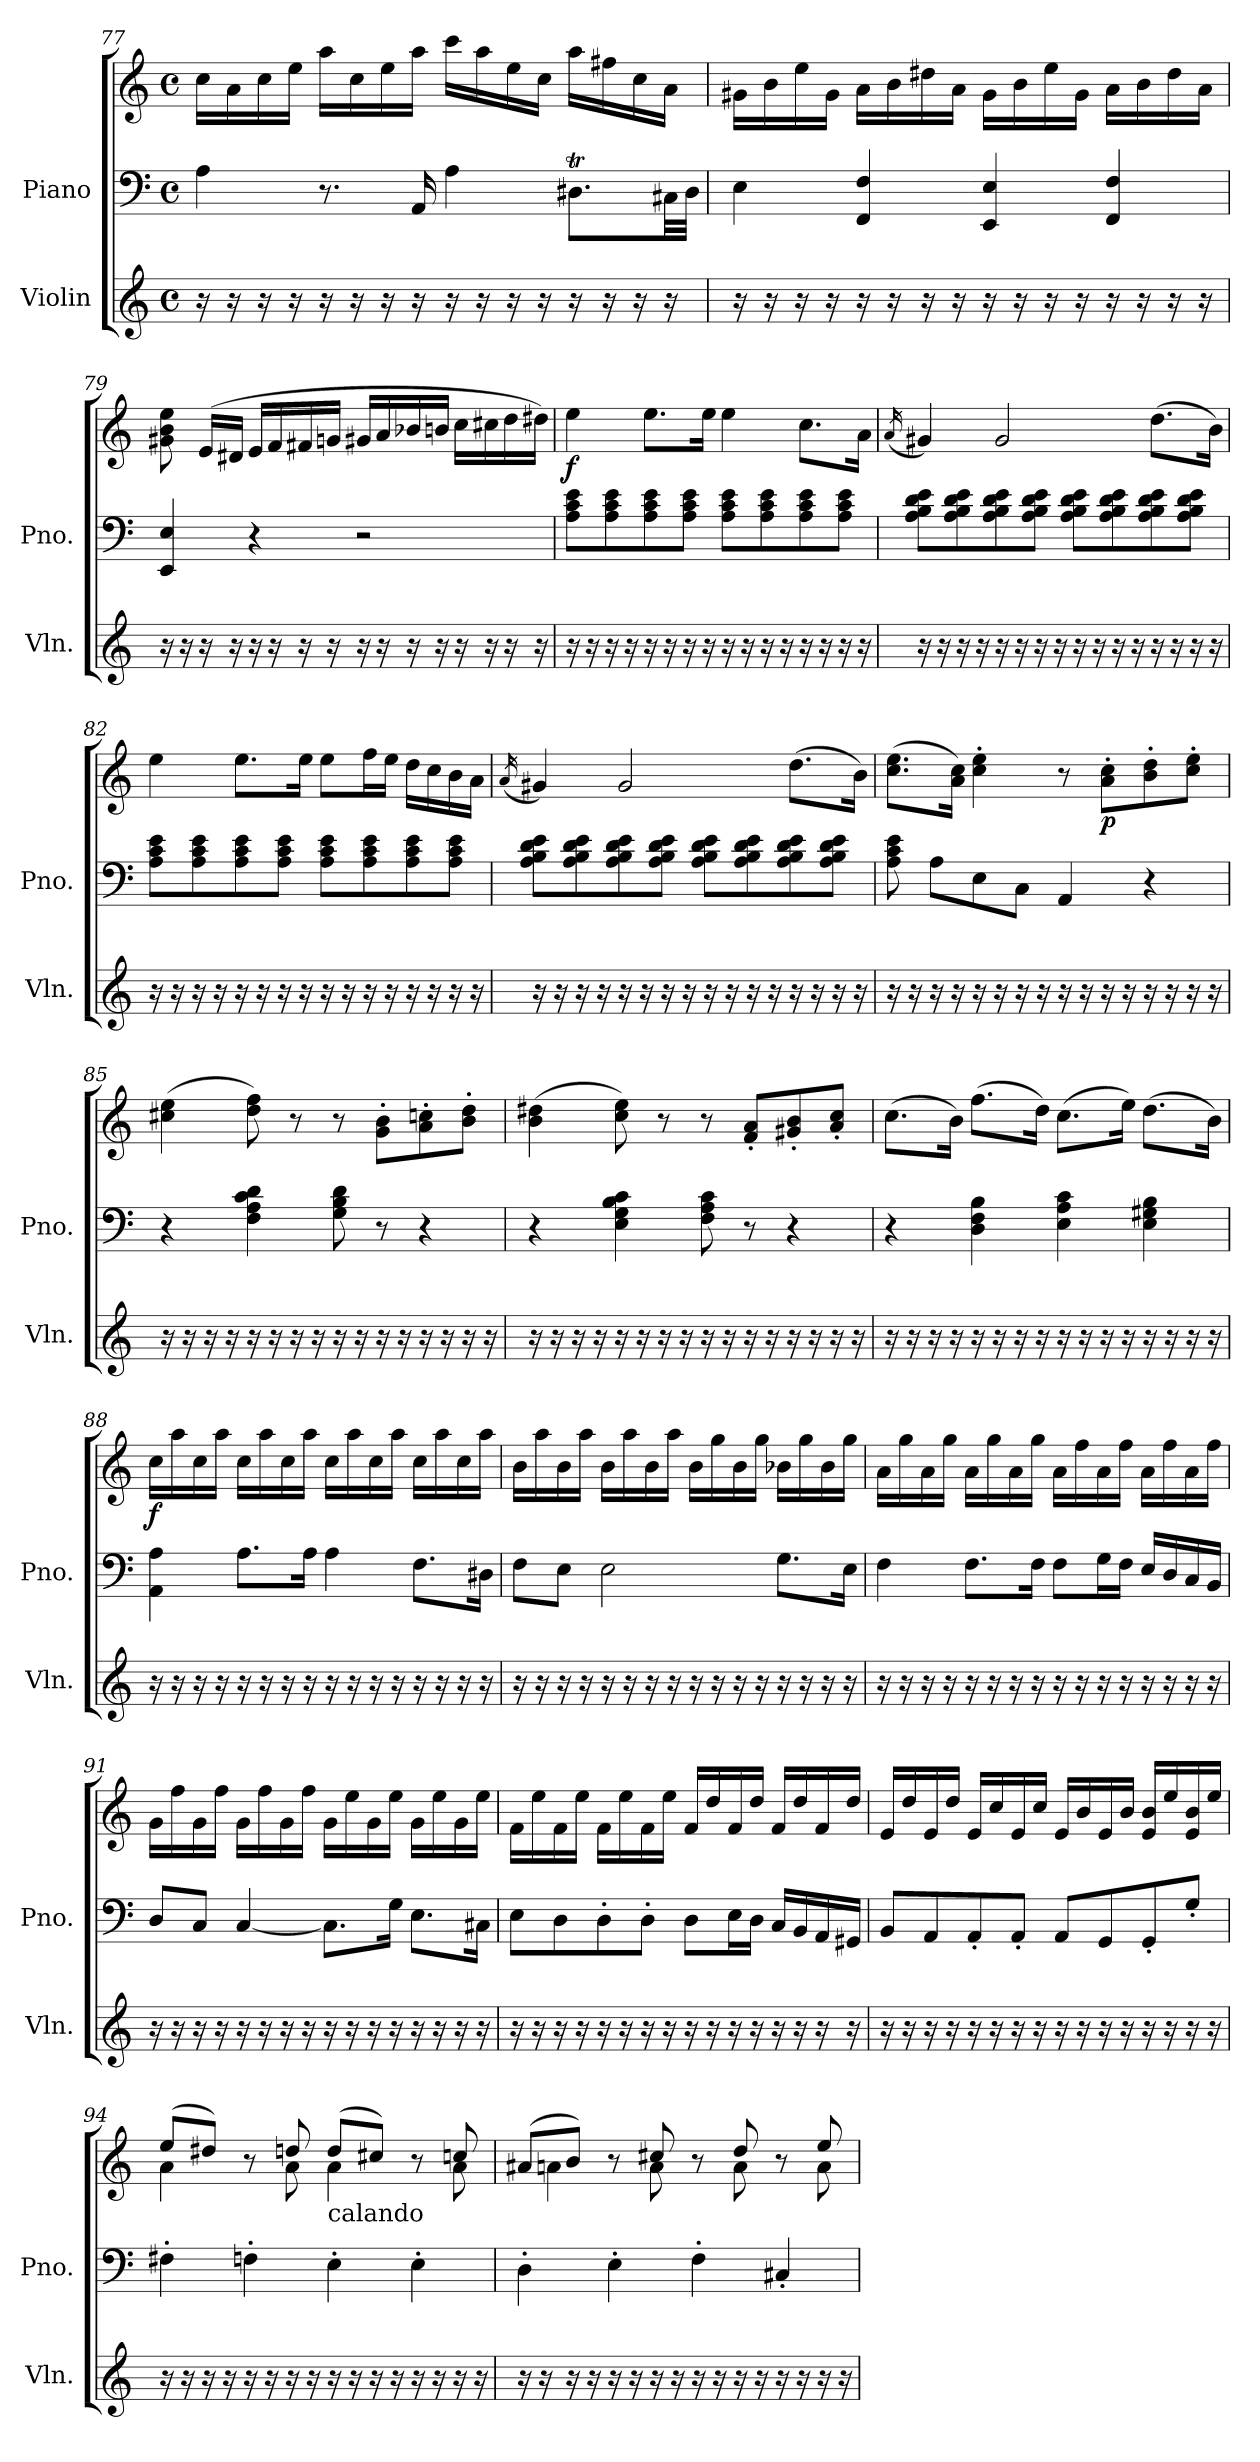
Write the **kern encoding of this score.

**kern	**kern	**kern	**dynam
*part2	*part1	*part1	*part1
*staff3	*staff2	*staff1	*staff1/2
*I"Violin	*I"Piano	*	*
*I'Vln.	*I'Pno.	*	*
*clefG2	*clefF4	*clefG2	*
*k[]	*k[]	*k[]	*
*M4/4	*M4/4	*M4/4	*
*met(c)	*met(c)	*met(c)	*
=77	=77	=77	=77
16r	4A\	16cc\LL	.
16r	.	16a\	.
16r	.	16cc\	.
16r	.	16ee\JJ	.
16r	8.r	16aa\LL	.
16r	.	16cc\	.
16r	.	16ee\	.
16r	16AA/	16aa\JJ	.
16r	4A\	16ccc\LL	.
16r	.	16aa\	.
16r	.	16ee\	.
16r	.	16cc\JJ	.
16r	8.D#Xt\L	16aa\LL	.
16r	.	16ff#X\	.
16r	.	16cc\	.
16r	32C#X\LL	16a\JJ	.
.	32D#\JJJ	.	.
=78	=78	=78	=78
16r	4E\	16g#X\LL	.
16r	.	16b\	.
16r	.	16ee\	.
16r	.	16g#\JJ	.
16r	4FF/ 4F/	16a\LL	.
16r	.	16b\	.
16r	.	16dd#X\	.
16r	.	16a\JJ	.
16r	4EE/ 4E/	16g#\LL	.
16r	.	16b\	.
16r	.	16ee\	.
16r	.	16g#\JJ	.
16r	4FF/ 4F/	16a\LL	.
16r	.	16b\	.
16r	.	16dd#\	.
16r	.	16a\JJ	.
!!LO:LB:g=z
=79	=79	=79	=79
16r	4EE/ 4E/	8g#X\ 8b\ 8ee\	.
16r	.	.	.
16r	.	(>16e/LL	.
16r	.	16d#X/JJ	.
16r	4r	16e/LL	.
16r	.	16f/	.
16r	.	16f#X/	.
16r	.	16gn/JJ	.
16r	2r	16g#X/LL	.
16r	.	16a/	.
16r	.	16b-X/	.
16r	.	16bn/JJ	.
16r	.	16cc\LL	.
16r	.	16cc#X\	.
16r	.	16dd\	.
16r	.	16dd#X\JJ)	.
=80	=80	=80	=80
!	!	!	!LO:DY:b
16r	8A\ 8c\ 8e\L	4ee\	f
16r	.	.	.
16r	8A\ 8c\ 8e\	.	.
16r	.	.	.
16r	8A\ 8c\ 8e\	8.ee\L	.
16r	.	.	.
16r	8A\ 8c\ 8e\J	.	.
16r	.	16ee\Jk	.
16r	8A\ 8c\ 8e\L	4ee\	.
16r	.	.	.
16r	8A\ 8c\ 8e\	.	.
16r	.	.	.
16r	8A\ 8c\ 8e\	8.cc\L	.
16r	.	.	.
16r	8A\ 8c\ 8e\J	.	.
16r	.	16a\Jk	.
=81	=81	=81	=81
.	.	(<16qa/	.
16r	8A\ 8B\ 8d\ 8e\L	4g#X/)	.
16r	.	.	.
16r	8A\ 8B\ 8d\ 8e\	.	.
16r	.	.	.
16r	8A\ 8B\ 8d\ 8e\	2g#/	.
16r	.	.	.
16r	8A\ 8B\ 8d\ 8e\J	.	.
16r	.	.	.
16r	8A\ 8B\ 8d\ 8e\L	.	.
16r	.	.	.
16r	8A\ 8B\ 8d\ 8e\	.	.
16r	.	.	.
16r	8A\ 8B\ 8d\ 8e\	(>8.dd\L	.
16r	.	.	.
16r	8A\ 8B\ 8d\ 8e\J	.	.
16r	.	16b\Jk)	.
!!LO:LB:g=z
=82	=82	=82	=82
16r	8A\ 8c\ 8e\L	4ee\	.
16r	.	.	.
16r	8A\ 8c\ 8e\	.	.
16r	.	.	.
16r	8A\ 8c\ 8e\	8.ee\L	.
16r	.	.	.
16r	8A\ 8c\ 8e\J	.	.
16r	.	16ee\Jk	.
16r	8A\ 8c\ 8e\L	8ee\L	.
16r	.	.	.
16r	8A\ 8c\ 8e\	16ff\L	.
16r	.	16ee\JJ	.
16r	8A\ 8c\ 8e\	16dd\LL	.
16r	.	16cc\	.
16r	8A\ 8c\ 8e\J	16b\	.
16r	.	16a\JJ	.
=83	=83	=83	=83
.	.	(<16qa/	.
16r	8A\ 8B\ 8d\ 8e\L	4g#X/)	.
16r	.	.	.
16r	8A\ 8B\ 8d\ 8e\	.	.
16r	.	.	.
16r	8A\ 8B\ 8d\ 8e\	2g#/	.
16r	.	.	.
16r	8A\ 8B\ 8d\ 8e\J	.	.
16r	.	.	.
16r	8A\ 8B\ 8d\ 8e\L	.	.
16r	.	.	.
16r	8A\ 8B\ 8d\ 8e\	.	.
16r	.	.	.
16r	8A\ 8B\ 8d\ 8e\	(>8.dd\L	.
16r	.	.	.
16r	8A\ 8B\ 8d\ 8e\J	.	.
16r	.	16b\Jk)	.
=84	=84	=84	=84
16r	8A\ 8c\ 8e\	(>8.cc\ 8.ee\L	.
16r	.	.	.
16r	8A\L	.	.
16r	.	16a\ 16cc\Jk)	.
16r	8E\	4cc\' 4ee\'	.
16r	.	.	.
16r	8C\J	.	.
16r	.	.	.
16r	4AA/	8r	.
16r	.	.	.
!	!	!	!LO:DY:b
16r	.	8a\' 8cc\'L	p
16r	.	.	.
16r	4r	8b\' 8dd\'	.
16r	.	.	.
16r	.	8cc\' 8ee\'J	.
16r	.	.	.
!!LO:PB:g=z
=85	=85	=85	=85
*	*^	*	*
16r	4r	4ryy	(>4cc#X\ 4ee\	.
16r	.	.	.	.
16r	.	.	.	.
16r	.	.	.	.
16r	4F\ 4A\ 4c\ 4d\	4.ryy	8dd\ 8ff\)	.
16r	.	.	.	.
16r	.	.	8r	.
16r	.	.	.	.
16r	8G\ 8B\ 8d\	.	8r	.
16r	.	.	.	.
16r	8r	8ryy	8g\' 8b\'L	.
16r	.	.	.	.
16r	4r	4ryy	8a\' 8ccn\'	.
16r	.	.	.	.
16r	.	.	8b\' 8dd\'J	.
16r	.	.	.	.
=86	=86	=86	=86	=86
16r	4r	4ryy	(>4b\ 4dd#X\	.
16r	.	.	.	.
16r	.	.	.	.
16r	.	.	.	.
16r	4E\ 4G\ 4B\ 4c\	4.ryy	8cc\ 8ee\)	.
16r	.	.	.	.
16r	.	.	8r	.
16r	.	.	.	.
16r	8F\ 8A\ 8c\	.	8r	.
16r	.	.	.	.
16r	8r	8ryy	8f/' 8a/'L	.
16r	.	.	.	.
16r	4r	4ryy	8g#X/' 8b/'	.
16r	.	.	.	.
16r	.	.	8a/' 8cc/'J	.
16r	.	.	.	.
*	*v	*v	*	*
=87	=87	=87	=87
16r	4r	(>8.cc\L	.
16r	.	.	.
16r	.	.	.
16r	.	16b\Jk)	.
16r	4D\ 4F\ 4B\	(>8.ff\L	.
16r	.	.	.
16r	.	.	.
16r	.	16dd\Jk)	.
16r	4E\ 4A\ 4c\	(>8.cc\L	.
16r	.	.	.
16r	.	.	.
16r	.	16ee\Jk)	.
16r	4E\ 4G#X\ 4B\	(>8.dd\L	.
16r	.	.	.
16r	.	.	.
16r	.	16b\Jk)	.
!!LO:LB:g=z
=88	=88	=88	=88
!	!	!	!LO:DY:b
16r	4AA\ 4A\	16cc\LL	f
16r	.	16aa\	.
16r	.	16cc\	.
16r	.	16aa\JJ	.
16r	8.A\L	16cc\LL	.
16r	.	16aa\	.
16r	.	16cc\	.
16r	16A\Jk	16aa\JJ	.
16r	4A\	16cc\LL	.
16r	.	16aa\	.
16r	.	16cc\	.
16r	.	16aa\JJ	.
16r	8.F\L	16cc\LL	.
16r	.	16aa\	.
16r	.	16cc\	.
16r	16D#X\Jk	16aa\JJ	.
=89	=89	=89	=89
16r	8F\L	16b\LL	.
16r	.	16aa\	.
16r	8E\J	16b\	.
16r	.	16aa\JJ	.
16r	2E\	16b\LL	.
16r	.	16aa\	.
16r	.	16b\	.
16r	.	16aa\JJ	.
16r	.	16b\LL	.
16r	.	16gg\	.
16r	.	16b\	.
16r	.	16gg\JJ	.
16r	8.G\L	16b-X\LL	.
16r	.	16gg\	.
16r	.	16b-\	.
16r	16E\Jk	16gg\JJ	.
=90	=90	=90	=90
16r	4F\	16a\LL	.
16r	.	16gg\	.
16r	.	16a\	.
16r	.	16gg\JJ	.
16r	8.F\L	16a\LL	.
16r	.	16gg\	.
16r	.	16a\	.
16r	16F\Jk	16gg\JJ	.
16r	8F\L	16a\LL	.
16r	.	16ff\	.
16r	16G\L	16a\	.
16r	16F\JJ	16ff\JJ	.
16r	16E/LL	16a\LL	.
16r	16D/	16ff\	.
16r	16C/	16a\	.
16r	16BB/JJ	16ff\JJ	.
!!LO:LB:g=z
=91	=91	=91	=91
16r	8D/L	16g\LL	.
16r	.	16ff\	.
16r	8C/J	16g\	.
16r	.	16ff\JJ	.
16r	[4C/	16g\LL	.
16r	.	16ff\	.
16r	.	16g\	.
16r	.	16ff\JJ	.
16r	8.C\L]	16g\LL	.
16r	.	16ee\	.
16r	.	16g\	.
16r	16G\Jk	16ee\JJ	.
16r	8.E\L	16g\LL	.
16r	.	16ee\	.
16r	.	16g\	.
16r	16C#X\Jk	16ee\JJ	.
=92	=92	=92	=92
16r	8E\L	16f\LL	.
16r	.	16ee\	.
16r	8D\	16f\	.
16r	.	16ee\JJ	.
16r	8D'\	16f\LL	.
16r	.	16ee\	.
16r	8D'\J	16f\	.
16r	.	16ee\JJ	.
16r	8D\L	16f/LL	.
16r	.	16dd/	.
16r	16E\L	16f/	.
16r	16D\JJ	16dd/JJ	.
16r	16C/LL	16f/LL	.
16r	16BB/	16dd/	.
16r	16AA/	16f/	.
16r	16GG#X/JJ	16dd/JJ	.
=93	=93	=93	=93
16r	8BB/L	16e/LL	.
16r	.	16dd/	.
16r	8AA/	16e/	.
16r	.	16dd/JJ	.
16r	8AA'/	16e/LL	.
16r	.	16cc/	.
16r	8AA'/J	16e/	.
16r	.	16cc/JJ	.
16r	8AA/L	16e/LL	.
16r	.	16b/	.
16r	8GG/	16e/	.
16r	.	16b/JJ	.
16r	8GG'/	16e/ 16b/LL	.
16r	.	16ee/	.
16r	8G'/J	16e/ 16b/	.
16r	.	16ee/JJ	.
!!LO:LB:g=z
=94	=94	=94	=94
*	*	*^	*
16r	4F#X'\	(>8ee/L	4a\	.
16r	.	.	.	.
16r	.	8dd#X/J)	.	.
16r	.	.	.	.
16r	4Fn'\	8r	8ryy	.
16r	.	.	.	.
16r	.	8ddn/	8a\	.
16r	.	.	.	.
!	!	!LO:TX:b:t=calando	!	!
16r	4E'\	(>8dd/L	4a\	.
16r	.	.	.	.
16r	.	8cc#X/J)	.	.
16r	.	.	.	.
16r	4E'\	8r	8ryy	.
16r	.	.	.	.
16r	.	8ccn/	8a\	.
16r	.	.	.	.
=95	=95	=95	=95	=95
16r	4D'\	(>8a#X/L	4an\	.
16r	.	.	.	.
16r	.	8b/J)	.	.
16r	.	.	.	.
16r	4E'\	8r	8ryy	.
16r	.	.	.	.
16r	.	8cc#X/	8a\	.
16r	.	.	.	.
16r	4F'\	8r	8ryy	.
16r	.	.	.	.
16r	.	8dd/	8a\	.
16r	.	.	.	.
16r	4C#X'/	8r	8ryy	.
16r	.	.	.	.
16r	.	8ee/	8a\	.
16r	.	.	.	.
*	*	*v	*v	*
=	=	=	=
*-	*-	*-	*-
